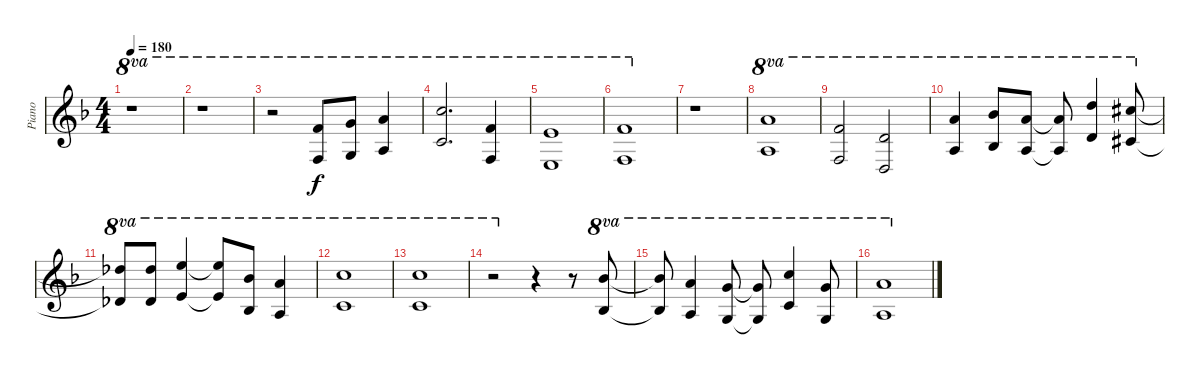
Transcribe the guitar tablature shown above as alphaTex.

\track ("Piano" "Piano") {instrument acousticgrandpiano}
\staff {score}
\tuning (E4 B3 G3 D3 A2 E2) {hide}
\ts (4 4)
\tempo 180
\clef g2
\ks f
r.1{ot 8va dy f} |
r.1{ot 8va} |
r.2{ot 8va} (6.2 27.4).8{ot 8va} (3.1 20.2).8{ot 8va} (5.1 22.2).4{ot 8va} |
(25.2 22.4).2{d ot 8va} (22.3 15.4).4{ot 8va} |
(17.2 9.3).1{ot 8va} |
(1.1 22.3).1{ot 8va} |
r.1 |
(22.2 14.3).1{ot 8va} |
(1.1 18.2).2{ot 8va} (15.2 7.3).2{ot 8va} |
(5.1 22.2).4{ot 8va} (18.1 11.2).8{ot 8va} (17.1 10.2).8{ot 8va} (17.1{t} 10.2{t}).8{ot 8va} (22.1 15.2).4{ot 8va} (21.1{acc #} 14.2{acc #}).8{ot 8va} |
(21.1{t} 14.2{t}).8{ot 8va} (9.1 26.2).8{ot 8va} (29.2 21.3).4{ot 8va} (29.2{t} 21.3{t}).8{ot 8va} (6.1 23.2).8{ot 8va} (17.1 10.2).4{ot 8va} |
(8.1 25.2).1{ot 8va} |
(8.1 25.2).1{ot 8va} |
r.2{ot 8va} r.4 r.8 (6.1 23.2).8{ot 8va} |
(6.1{t} 23.2{t}).8{ot 8va} (17.1 10.2).4{ot 8va} (15.1 8.2).8{ot 8va} (15.1{t} 8.2{t}).8{ot 8va} (20.1 13.2).4{ot 8va} (15.1 8.2).8{ot 8va} |
(22.2 14.3).1{ot 8va}
